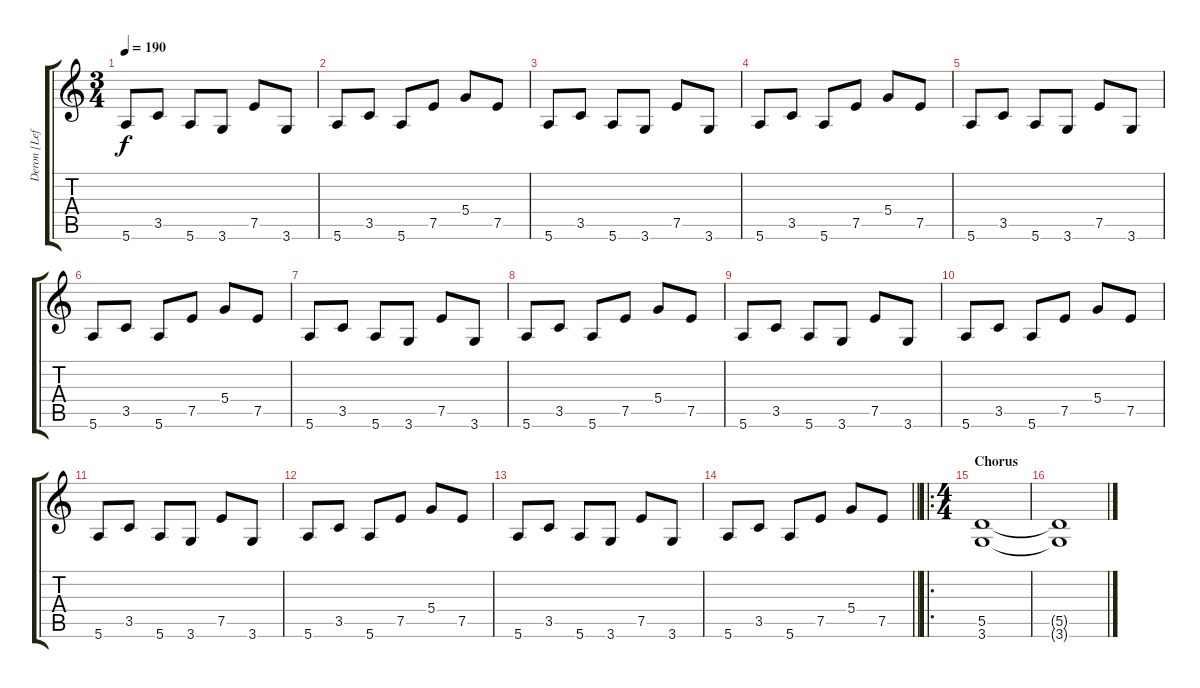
\track ("Deron [Left]" "Deron [Lef") {instrument distortionguitar}
\staff {score tabs}
\tuning (E4 B3 G3 D3 A2 E2) {hide}
\ts (3 4)
\tempo 190
\clef g2
\ks c
5.6.8{dy f} 3.5.8 5.6.8 3.6.8 7.5.8 3.6.8 |
5.6.8 3.5.8 5.6.8 7.5.8 5.4.8 7.5.8 |
5.6.8 3.5.8 5.6.8 3.6.8 7.5.8 3.6.8 |
5.6.8 3.5.8 5.6.8 7.5.8 5.4.8 7.5.8 |
5.6.8 3.5.8 5.6.8 3.6.8 7.5.8 3.6.8 |
5.6.8 3.5.8 5.6.8 7.5.8 5.4.8 7.5.8 |
5.6.8 3.5.8 5.6.8 3.6.8 7.5.8 3.6.8 |
5.6.8 3.5.8 5.6.8 7.5.8 5.4.8 7.5.8 |
5.6.8 3.5.8 5.6.8 3.6.8 7.5.8 3.6.8 |
5.6.8 3.5.8 5.6.8 7.5.8 5.4.8 7.5.8 |
5.6.8 3.5.8 5.6.8 3.6.8 7.5.8 3.6.8 |
5.6.8 3.5.8 5.6.8 7.5.8 5.4.8 7.5.8 |
5.6.8 3.5.8 5.6.8 3.6.8 7.5.8 3.6.8 |
\barLineRight lightlight
5.6.8 3.5.8 5.6.8 7.5.8 5.4.8 7.5.8 |
\ro
\ts (4 4)
\section ("" "Chorus")
(5.5 3.6).1 |
(5.5{t} 3.6{t}).1
